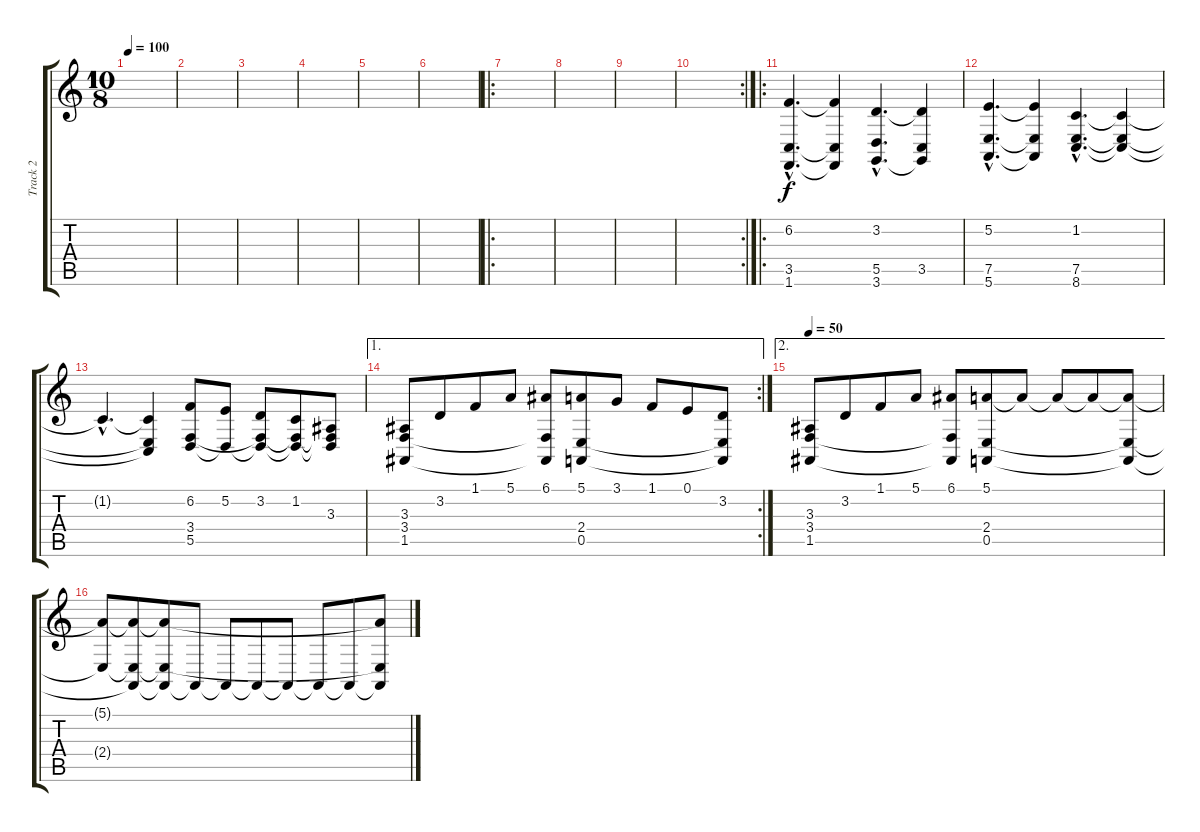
\track ("Track 2" "Track 2") {instrument stringensemble2}
\staff {score tabs}
\tuning (E4 B3 G3 D3 A2 E2) {hide}
\ts (10 8)
\tempo 100
\clef g2
\ks c
|
|
|
|
|
|
\ro
|
|
|
\rc 2
|
\ro
(6.2{hac} 3.5{hac} 1.6{hac}).4{d} (6.2{t} 3.5{t} 1.6{t}).4 (3.2{hac} 5.5{hac} 3.6{hac}).4{d} (3.2{t} 3.5 3.6{t}).4 |
(5.2{hac} 7.5{hac} 5.6{hac}).4{d} (5.2{t} 7.5{t} 5.6{t}).4 (1.2{hac} 7.5{hac} 8.6{hac}).4{d} (1.2{t} 7.5{t} 8.6{t}).4 |
1.2{hac t}.4{d} (1.2{t} 7.5{t} 8.6{t}).4 (6.2 3.4 5.5).8 (5.2 5.5{t}).8 (3.2 3.4{t} 5.5{t}).8 (1.2 3.4{t} 5.5{t}).8 (3.3 3.4{t} 5.5{t}).8 |
\ae 1
\rc 2
(3.3 3.4 1.5).8 3.2.8 1.1.8 5.1.8 (6.1 3.4{t} 1.5{t}).8 (5.1 2.4 0.5).8 3.1.8 1.1.8 0.1.8 (3.2 2.4{t} 0.5{t}).8 |
\ae 2
\tempo 50
(3.3 3.4 1.5).8 3.2.8 1.1.8 5.1.8 (6.1 3.4{t} 1.5{t}).8 (5.1 2.4 0.5).8 5.1{t}.8 5.1{t}.8 5.1{t}.8 (5.1{t} 2.4{t} 0.5{t}).8 |
(5.1{t} 2.4{t}).8{volume 5} (5.1{t} 2.4{t} 0.5{t}).8 (5.1{t} 2.4{t} 0.5{t}).8 0.5{t}.8 0.5{t}.8 0.5{t}.8 0.5{t}.8 0.5{t}.8 0.5{t}.8 (5.1{t} 2.4{t} 0.5{t}).8
